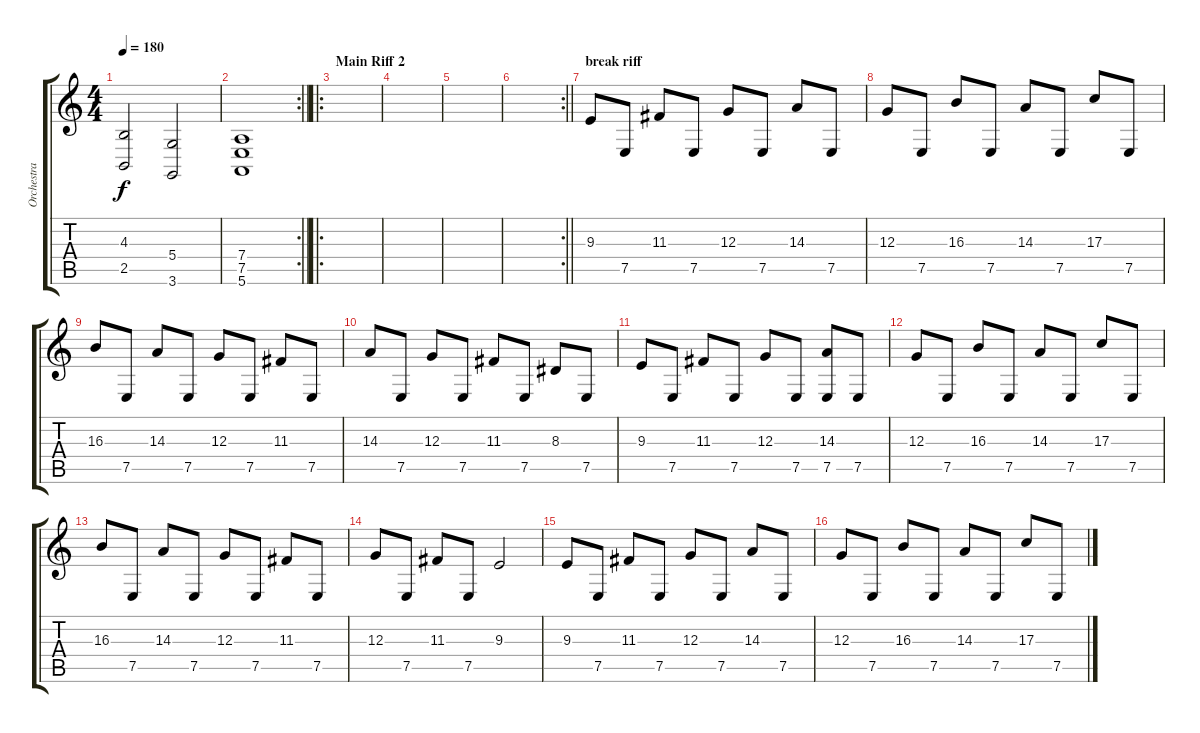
\track ("Orchestra 1" "Orchestra ") {instrument stringensemble1}
\staff {score tabs}
\tuning (E4 B3 G3 D3 A2 E2) {hide}
\ts (4 4)
\tempo 180
\clef g2
\ks c
(4.3 2.5).2{dy f} (5.4 3.6).2 |
\rc 2
\barLineRight lightlight
(7.4 7.5 5.6).1 |
\ro
\section ("" "Main Riff 2")
|
|
|
\rc 2
\barLineRight lightlight
|
\section ("" "break riff")
9.3.8{instrument churchorgan} 7.5.8 11.3.8 7.5.8 12.3.8 7.5.8 14.3.8 7.5.8 |
12.3.8 7.5.8 16.3.8 7.5.8 14.3.8 7.5.8 17.3.8 7.5.8 |
16.3.8 7.5.8 14.3.8 7.5.8 12.3.8 7.5.8 11.3.8 7.5.8 |
14.3.8 7.5.8 12.3.8 7.5.8 11.3.8 7.5.8 8.3.8 7.5.8 |
9.3.8 7.5.8 11.3.8 7.5.8 12.3.8 7.5.8 (14.3 7.5).8 7.5.8 |
12.3.8 7.5.8 16.3.8 7.5.8 14.3.8 7.5.8 17.3.8 7.5.8 |
16.3.8 7.5.8 14.3.8 7.5.8 12.3.8 7.5.8 11.3.8 7.5.8 |
12.3.8 7.5.8 11.3.8 7.5.8 9.3.2 |
9.3.8 7.5.8 11.3.8 7.5.8 12.3.8 7.5.8 14.3.8 7.5.8 |
12.3.8 7.5.8 16.3.8 7.5.8 14.3.8 7.5.8 17.3.8 7.5.8
